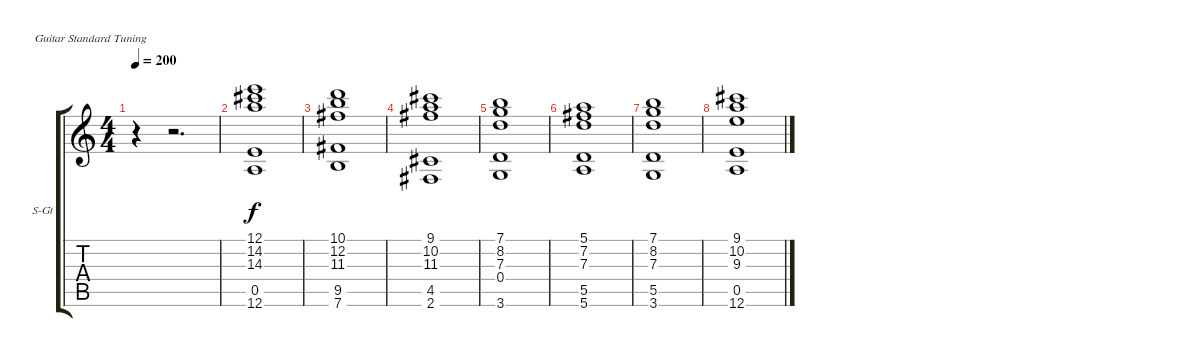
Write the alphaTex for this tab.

\bracketExtendMode groupsimilarinstruments
\firstSystemTrackNameOrientation horizontal
\otherSystemsTrackNameOrientation horizontal
\track ("High Soundy Thing" "S-Gt") {instrument synthstrings2}
\staff {score tabs}
\tuning (E4 B3 G3 D3 A2 E2)
\displaytranspose 12
\ts (4 4)
\beaming (8 2 2 2 2)
\tempo 200
\clef g2
\ks c
r.4{dy f instrument synthstrings2} r.2{d} |
(12.1 14.2 14.3 0.5 12.6).1 |
(10.1 12.2 11.3 9.5 7.6).1 |
(9.1 10.2 11.3 4.5 2.6).1 |
(7.1 8.2 7.3 0.4 3.6).1 |
(5.1 7.2 7.3 5.5 5.6).1 |
(7.1 8.2 7.3 5.5 3.6).1 |
(9.1 10.2 9.3 0.5 12.6).1
